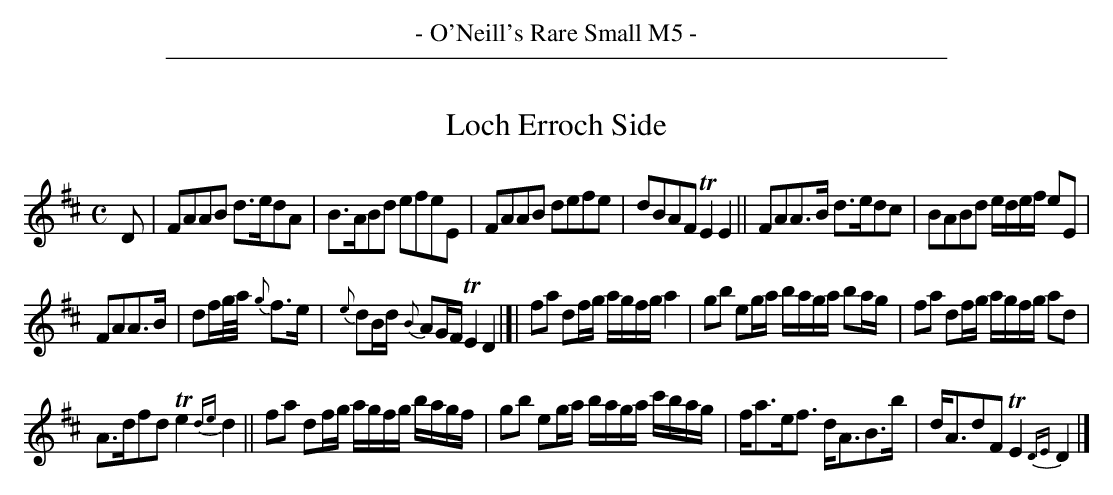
X:1
T: Loch Erroch Side
M: C
L: 1/16
K: D
D2 |\
F2A2A2B2 d3ed2A2 | B3AB2d2 e2f2e2E2 | F2A2A2B2 d2e2f2e2 | d2B2A2F2 TE4E4 || F2A2A3B d3ed2c2 | B2A2B2d2 edef e2E2 |
F2A2A3B | d2fg/a/ {g}f3e | {e}d2Bd {B}A2GF TE4D4 |]| f2a2 d2fg agfg a4 | g2b2 e2ga baga b2ag | f2a2 d2fg agfg a2d2 |
A3df2d2 Te4{de}d4 || f2a2 d2fg agfg bagf | g2b2 e2ga baga c'bag | fa3ef3 dA3B3b | dA3d2F2 TE4{DE}D4 |]
